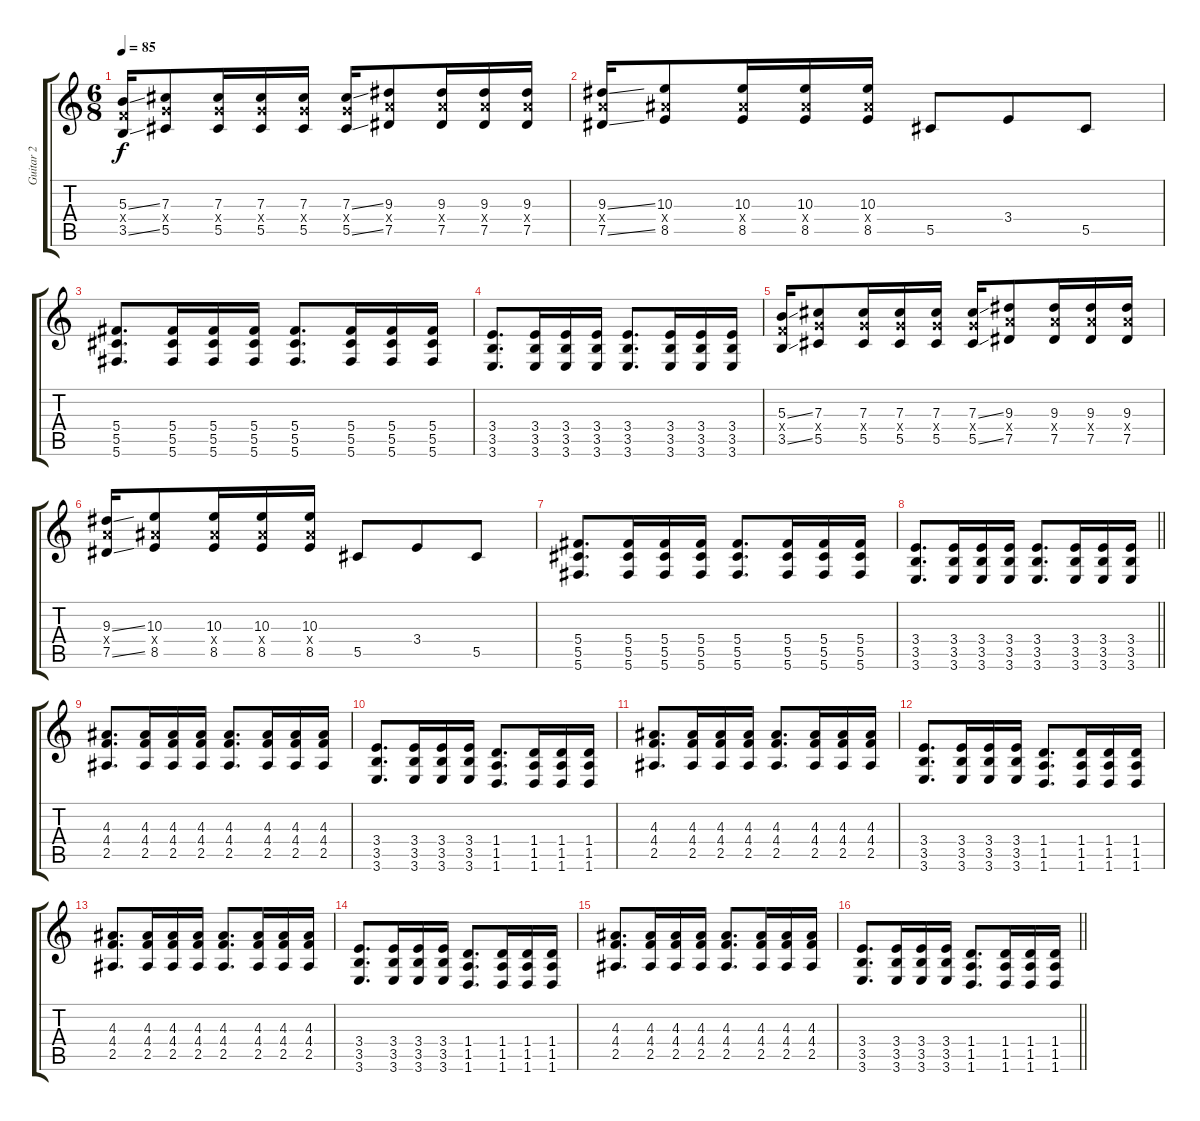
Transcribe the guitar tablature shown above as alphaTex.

\track ("Guitar 2" "Guitar 2") {instrument electricguitarclean}
\staff {score tabs}
\tuning (Eb4 Bb3 Gb3 Db3 Ab2 Db2) {hide}
\ts (6 8)
\tempo 85
\clef g2
\ks c
(5.3{ss} 4.4{x} 3.5{ss}).16{dy f instrument distortionguitar} (7.3 6.4{x} 5.5).8 (7.3 6.4{x} 5.5).16 (7.3 6.4{x} 5.5).16 (7.3 6.4{x} 5.5).16 (7.3{ss} 6.4{x} 5.5{ss}).16 (9.3 8.4{x} 7.5).8 (9.3 8.4{x} 7.5).16 (9.3 8.4{x} 7.5).16 (9.3 8.4{x} 7.5).16 |
(9.3{ss} 8.4{x} 7.5{ss}).16 (10.3 9.4{x} 8.5).8 (10.3 9.4{x} 8.5).16 (10.3 9.4{x} 8.5).16 (10.3 9.4{x} 8.5).16 5.5.8 3.4.8 5.5.8 |
(5.4 5.5 5.6).8{d} (5.4 5.5 5.6).16 (5.4 5.5 5.6).16 (5.4 5.5 5.6).16 (5.4 5.5 5.6).8{d} (5.4 5.5 5.6).16 (5.4 5.5 5.6).16 (5.4 5.5 5.6).16 |
(3.4 3.5 3.6).8{d} (3.4 3.5 3.6).16 (3.4 3.5 3.6).16 (3.4 3.5 3.6).16 (3.4 3.5 3.6).8{d} (3.4 3.5 3.6).16 (3.4 3.5 3.6).16 (3.4 3.5 3.6).16 |
(5.3{ss} 4.4{x} 3.5{ss}).16 (7.3 6.4{x} 5.5).8 (7.3 6.4{x} 5.5).16 (7.3 6.4{x} 5.5).16 (7.3 6.4{x} 5.5).16 (7.3{ss} 6.4{x} 5.5{ss}).16 (9.3 8.4{x} 7.5).8 (9.3 8.4{x} 7.5).16 (9.3 8.4{x} 7.5).16 (9.3 8.4{x} 7.5).16 |
(9.3{ss} 8.4{x} 7.5{ss}).16 (10.3 9.4{x} 8.5).8 (10.3 9.4{x} 8.5).16 (10.3 9.4{x} 8.5).16 (10.3 9.4{x} 8.5).16 5.5.8 3.4.8 5.5.8 |
(5.4 5.5 5.6).8{d} (5.4 5.5 5.6).16 (5.4 5.5 5.6).16 (5.4 5.5 5.6).16 (5.4 5.5 5.6).8{d} (5.4 5.5 5.6).16 (5.4 5.5 5.6).16 (5.4 5.5 5.6).16 |
\barLineRight lightlight
(3.4 3.5 3.6).8{d} (3.4 3.5 3.6).16 (3.4 3.5 3.6).16 (3.4 3.5 3.6).16 (3.4 3.5 3.6).8{d} (3.4 3.5 3.6).16 (3.4 3.5 3.6).16 (3.4 3.5 3.6).16 |
(4.3 4.4 2.5).8{d} (4.3 4.4 2.5).16 (4.3 4.4 2.5).16 (4.3 4.4 2.5).16 (4.3 4.4 2.5).8{d} (4.3 4.4 2.5).16 (4.3 4.4 2.5).16 (4.3 4.4 2.5).16 |
(3.4 3.5 3.6).8{d} (3.4 3.5 3.6).16 (3.4 3.5 3.6).16 (3.4 3.5 3.6).16 (1.4 1.5 1.6).8{d} (1.4 1.5 1.6).16 (1.4 1.5 1.6).16 (1.4 1.5 1.6).16 |
(4.3 4.4 2.5).8{d} (4.3 4.4 2.5).16 (4.3 4.4 2.5).16 (4.3 4.4 2.5).16 (4.3 4.4 2.5).8{d} (4.3 4.4 2.5).16 (4.3 4.4 2.5).16 (4.3 4.4 2.5).16 |
(3.4 3.5 3.6).8{d} (3.4 3.5 3.6).16 (3.4 3.5 3.6).16 (3.4 3.5 3.6).16 (1.4 1.5 1.6).8{d} (1.4 1.5 1.6).16 (1.4 1.5 1.6).16 (1.4 1.5 1.6).16 |
(4.3 4.4 2.5).8{d} (4.3 4.4 2.5).16 (4.3 4.4 2.5).16 (4.3 4.4 2.5).16 (4.3 4.4 2.5).8{d} (4.3 4.4 2.5).16 (4.3 4.4 2.5).16 (4.3 4.4 2.5).16 |
(3.4 3.5 3.6).8{d} (3.4 3.5 3.6).16 (3.4 3.5 3.6).16 (3.4 3.5 3.6).16 (1.4 1.5 1.6).8{d} (1.4 1.5 1.6).16 (1.4 1.5 1.6).16 (1.4 1.5 1.6).16 |
(4.3 4.4 2.5).8{d} (4.3 4.4 2.5).16 (4.3 4.4 2.5).16 (4.3 4.4 2.5).16 (4.3 4.4 2.5).8{d} (4.3 4.4 2.5).16 (4.3 4.4 2.5).16 (4.3 4.4 2.5).16 |
\barLineRight lightlight
(3.4 3.5 3.6).8{d} (3.4 3.5 3.6).16 (3.4 3.5 3.6).16 (3.4 3.5 3.6).16 (1.4 1.5 1.6).8{d} (1.4 1.5 1.6).16 (1.4 1.5 1.6).16 (1.4 1.5 1.6).16
